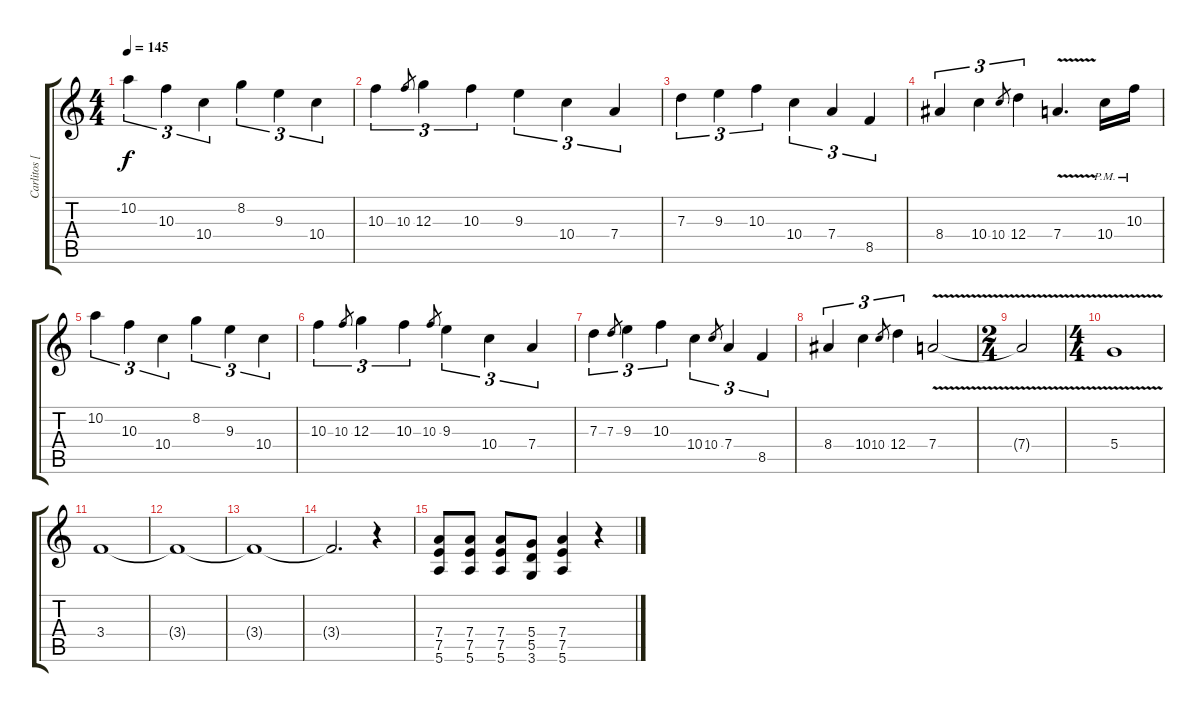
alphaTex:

\track ("Carlitos [Guit.S]" "Carlitos [") {instrument overdrivenguitar}
\staff {score tabs}
\tuning (E4 B3 G3 D3 A2 E2) {hide}
\ts (4 4)
\tempo 145
\clef g2
\ks c
10.2.4{tu (3 2) dy f} 10.3.4{tu (3 2)} 10.4.4{tu (3 2)} 8.2.4{tu (3 2)} 9.3.4{tu (3 2)} 10.4.4{tu (3 2)} |
10.3.4{tu (3 2)} 10.3.8{gr} 12.3.4{tu (3 2)} 10.3.4{tu (3 2)} 9.3.4{tu (3 2)} 10.4.4{tu (3 2)} 7.4.4{tu (3 2)} |
7.3.4{tu (3 2)} 9.3.4{tu (3 2)} 10.3.4{tu (3 2)} 10.4.4{tu (3 2)} 7.4.4{tu (3 2)} 8.5.4{tu (3 2)} |
8.4.4{tu (3 2)} 10.4.4{tu (3 2)} 10.4.8{gr} 12.4.4{tu (3 2)} 7.4{v}.4{d} 10.4{pm}.16 10.3{pm}.16 |
10.2.4{tu (3 2)} 10.3.4{tu (3 2)} 10.4.4{tu (3 2)} 8.2.4{tu (3 2)} 9.3.4{tu (3 2)} 10.4.4{tu (3 2)} |
10.3.4{tu (3 2)} 10.3.8{gr} 12.3.4{tu (3 2)} 10.3.4{tu (3 2)} 10.3.8{gr} 9.3.4{tu (3 2)} 10.4.4{tu (3 2)} 7.4.4{tu (3 2)} |
7.3.4{tu (3 2)} 7.3.8{gr} 9.3.4{tu (3 2)} 10.3.4{tu (3 2)} 10.4.4{tu (3 2)} 10.4.8{gr} 7.4.4{tu (3 2)} 8.5.4{tu (3 2)} |
8.4.4{tu (3 2)} 10.4.4{tu (3 2)} 10.4.8{gr} 12.4.4{tu (3 2)} 7.4{v}.2 |
\ts (2 4)
7.4{t}.2 |
\ts (4 4)
5.4{v}.1 |
3.4.1 |
3.4{t}.1 |
3.4{t}.1 |
3.4{t}.2{d} r.4 |
(7.4 7.5 5.6).8 (7.4 7.5 5.6).8 (7.4 7.5 5.6).8 (5.4 5.5 3.6).8 (7.4 7.5 5.6).4 r.4
